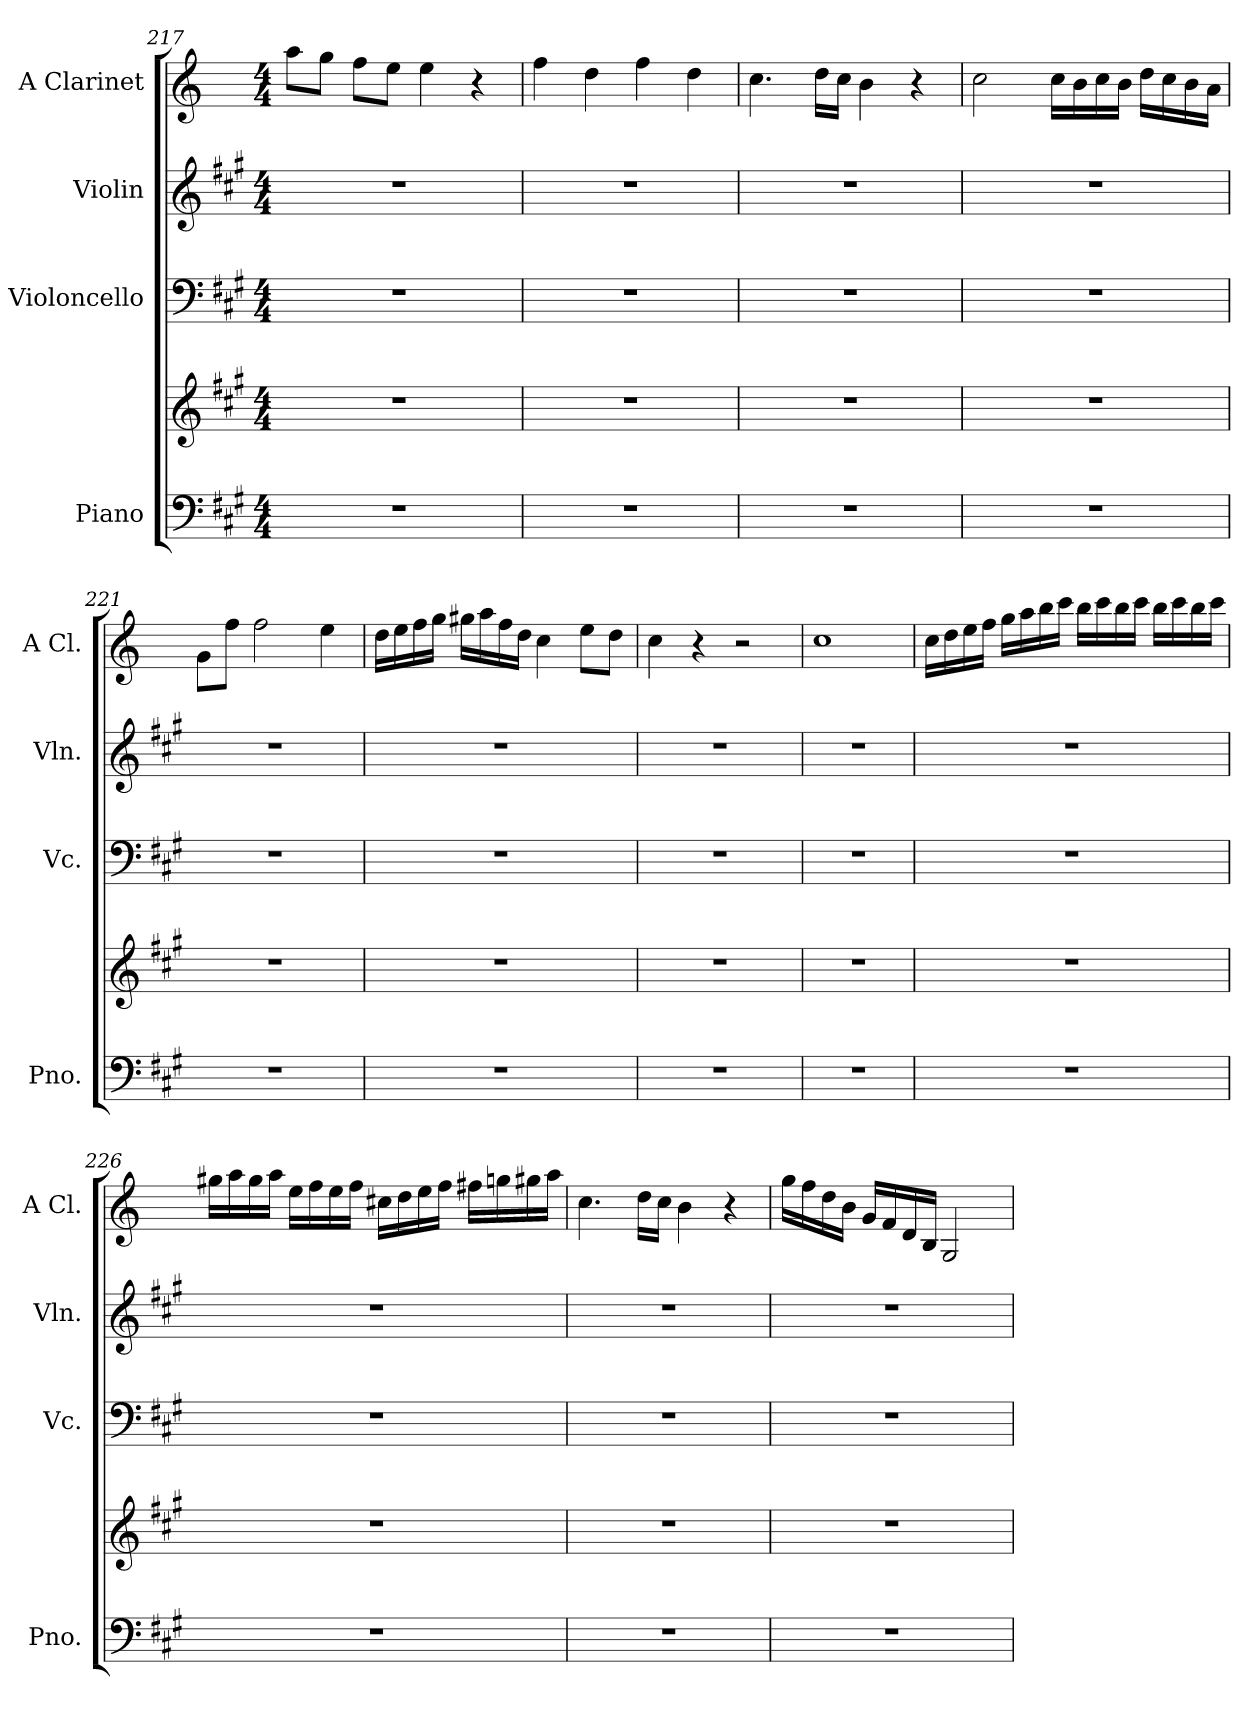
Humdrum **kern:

**kern	**kern	**kern	**kern	**kern
*part4	*part4	*part3	*part2	*part1
*staff5	*staff4	*staff3	*staff2	*staff1
*I"Piano	*	*I"Violoncello	*I"Violin	*I"A Clarinet
*I'Pno.	*	*I'Vc.	*I'Vln.	*I'A Cl.
*clefF4	*clefG2	*clefF4	*clefG2	*clefG2
*	*	*	*	*ITrd2c3
*k[f#c#g#]	*k[f#c#g#]	*k[f#c#g#]	*k[f#c#g#]	*k[f#c#g#]
*M4/4	*M4/4	*M4/4	*M4/4	*M4/4
=217	=217	=217	=217	=217
1r	1r	1r	1r	8ff#\L
.	.	.	.	8ee\J
.	.	.	.	8dd\L
.	.	.	.	8cc#\J
.	.	.	.	4cc#\
.	.	.	.	4r
=218	=218	=218	=218	=218
1r	1r	1r	1r	4dd\
.	.	.	.	4b\
.	.	.	.	4dd\
.	.	.	.	4b\
=219	=219	=219	=219	=219
1r	1r	1r	1r	4.a\
.	.	.	.	16b\LL
.	.	.	.	16a\JJ
.	.	.	.	4g#\
.	.	.	.	4r
!!LO:LB:g=z
=220	=220	=220	=220	=220
1r	1r	1r	1r	2a\
.	.	.	.	16a\LL
.	.	.	.	16g#\
.	.	.	.	16a\
.	.	.	.	16g#\JJ
.	.	.	.	16b\LL
.	.	.	.	16a\
.	.	.	.	16g#\
.	.	.	.	16f#\JJ
=221	=221	=221	=221	=221
1r	1r	1r	1r	8e\L
.	.	.	.	8dd\J
.	.	.	.	2dd\
.	.	.	.	4cc#\
=222	=222	=222	=222	=222
1r	1r	1r	1r	16b\LL
.	.	.	.	16cc#\
.	.	.	.	16dd\
.	.	.	.	16ee\JJ
.	.	.	.	16ee#X\LL
.	.	.	.	16ff#\
.	.	.	.	16dd\
.	.	.	.	16b\JJ
.	.	.	.	4a\
.	.	.	.	8cc#\L
.	.	.	.	8b\J
=223	=223	=223	=223	=223
1r	1r	1r	1r	4a\
.	.	.	.	4r
.	.	.	.	2r
=224	=224	=224	=224	=224
1r	1r	1r	1r	1a
!!LO:LB:g=z
=225	=225	=225	=225	=225
1r	1r	1r	1r	16a\LL
.	.	.	.	16b\
.	.	.	.	16cc#\
.	.	.	.	16dd\JJ
.	.	.	.	16ee\LL
.	.	.	.	16ff#\
.	.	.	.	16gg#\
.	.	.	.	16aa\JJ
.	.	.	.	16gg#\LL
.	.	.	.	16aa\
.	.	.	.	16gg#\
.	.	.	.	16aa\JJ
.	.	.	.	16gg#\LL
.	.	.	.	16aa\
.	.	.	.	16gg#\
.	.	.	.	16aa\JJ
=226	=226	=226	=226	=226
1r	1r	1r	1r	16ee#X\LL
.	.	.	.	16ff#\
.	.	.	.	16ee#\
.	.	.	.	16ff#\JJ
.	.	.	.	16cc#\LL
.	.	.	.	16dd\
.	.	.	.	16cc#\
.	.	.	.	16dd\JJ
.	.	.	.	16a#X\LL
.	.	.	.	16b\
.	.	.	.	16cc#\
.	.	.	.	16dd\JJ
.	.	.	.	16dd#X\LL
.	.	.	.	16een\
.	.	.	.	16ee#X\
.	.	.	.	16ff#\JJ
=227	=227	=227	=227	=227
1r	1r	1r	1r	4.a\
.	.	.	.	16b\LL
.	.	.	.	16a\JJ
.	.	.	.	4g#\
.	.	.	.	4r
!!LO:LB:g=z
=228	=228	=228	=228	=228
1r	1r	1r	1r	16ee\LL
.	.	.	.	16dd\
.	.	.	.	16b\
.	.	.	.	16g#\JJ
.	.	.	.	16e/LL
.	.	.	.	16d/
.	.	.	.	16B/
.	.	.	.	16G#/JJ
.	.	.	.	2E/
=	=	=	=	=
*-	*-	*-	*-	*-
